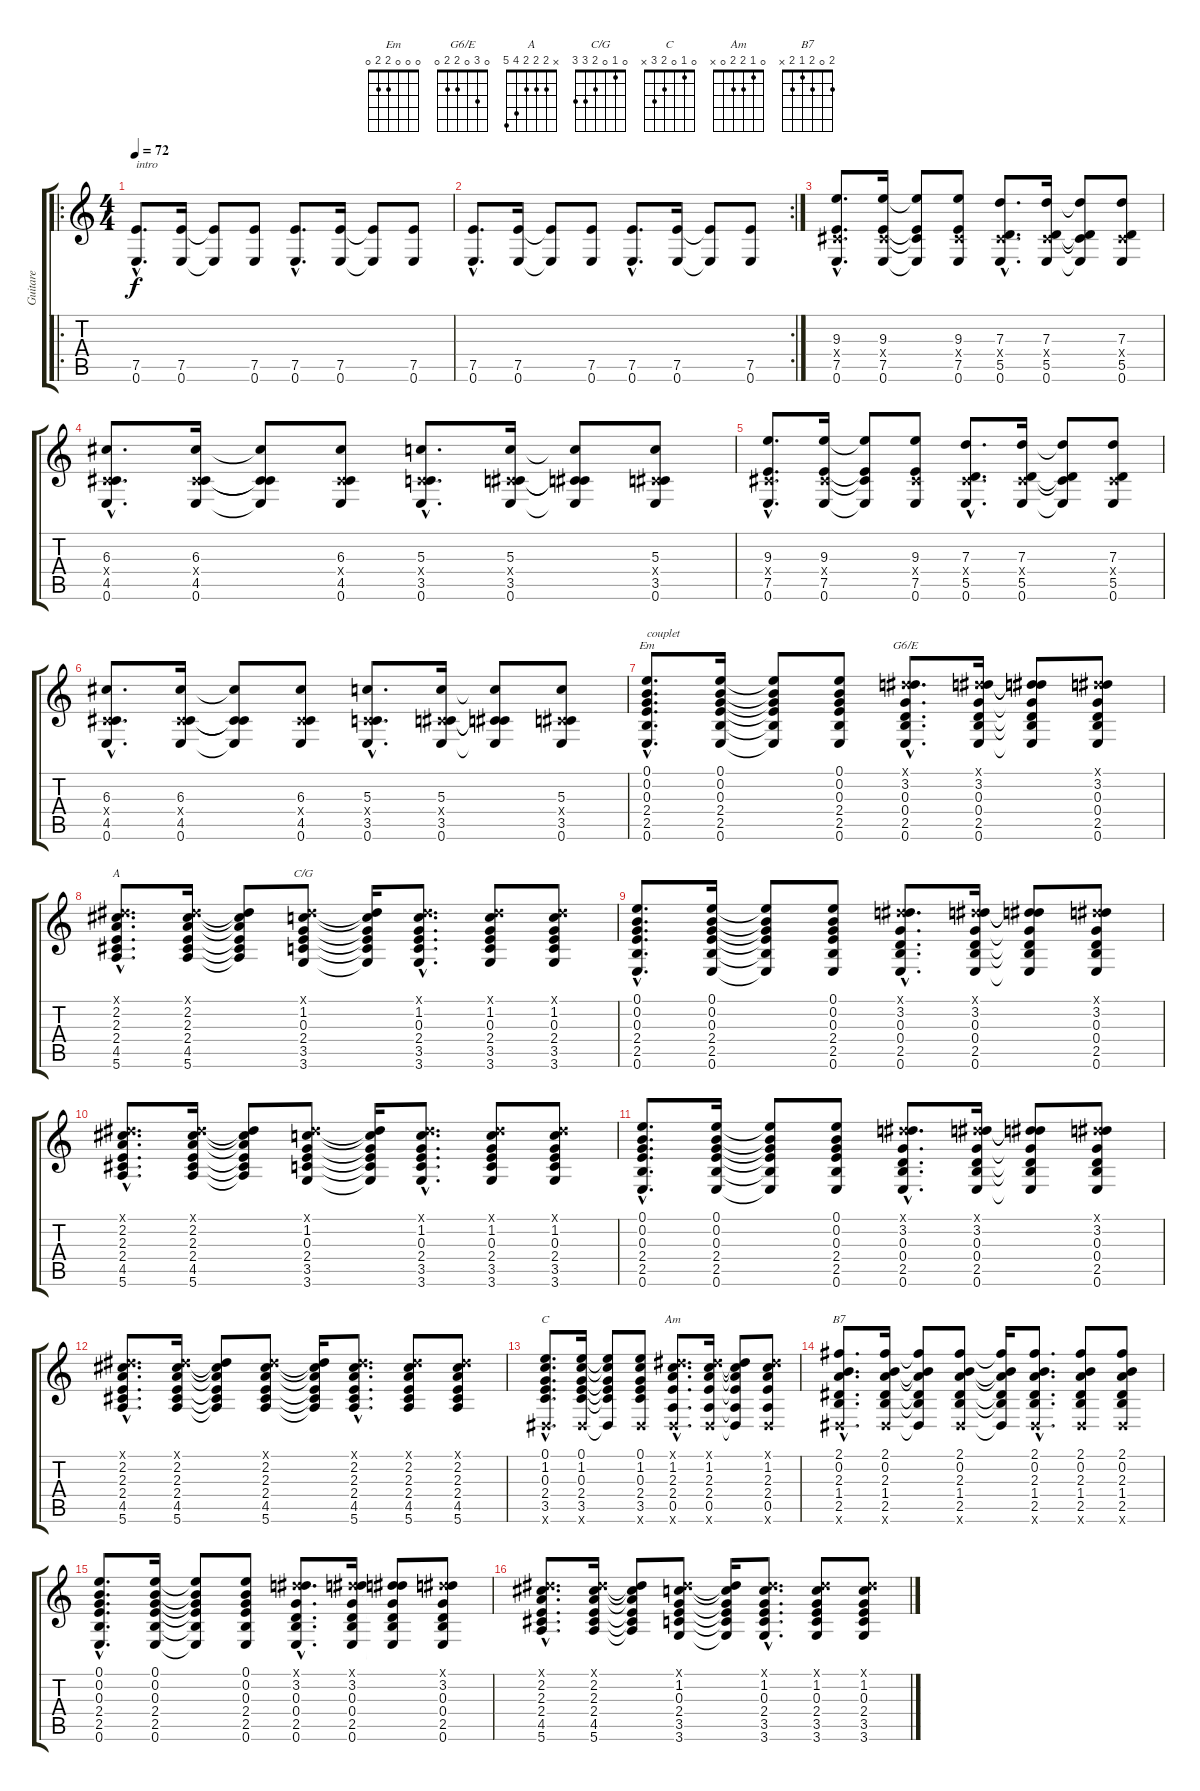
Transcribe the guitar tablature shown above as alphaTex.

\track ("Guitare" "Guitare") {instrument acousticguitarsteel}
\staff {score tabs}
\tuning (E4 B3 G3 D3 A2 E2) {hide}
\chord ("Em" 0 0 0 2 2 0)
\chord ("G6/E" 0 3 0 2 2 0)
\chord ("A" x 2 2 2 4 5)
\chord ("C/G" 0 1 0 2 3 3)
\chord ("C" 0 1 0 2 3 x)
\chord ("Am" 0 1 2 2 0 x)
\chord ("B7" 2 0 2 1 2 x)
\ro
\ts (4 4)
\tempo 72
\clef g2
\ks c
(7.5{hac} 0.6{hac}).8{d txt "intro" dy f instrument acousticguitarsteel} (7.5 0.6).16 (7.5{t} 0.6{t}).8 (7.5 0.6).8 (7.5{hac} 0.6{hac}).8{d} (7.5 0.6).16 (7.5{t} 0.6{t}).8 (7.5 0.6).8 |
\rc 2
(7.5{hac} 0.6{hac}).8{d} (7.5 0.6).16 (7.5{t} 0.6{t}).8 (7.5 0.6).8 (7.5{hac} 0.6{hac}).8{d} (7.5 0.6).16 (7.5{t} 0.6{t}).8 (7.5 0.6).8 |
(9.3{hac} -1.4{hac x} 7.5{hac} 0.6{hac}).8{d} (9.3 -1.4{x} 7.5 0.6).16 (9.3{t} -1.4{t} 7.5{t} 0.6{t}).8 (9.3 -1.4{x} 7.5 0.6).8 (7.3{hac} -1.4{hac x} 5.5{hac} 0.6{hac}).8{d} (7.3 -1.4{x} 5.5 0.6).16 (7.3{t} -1.4{t} 5.5{t} 0.6{t}).8 (7.3 -1.4{x} 5.5 0.6).8 |
(6.3{hac} -1.4{hac x} 4.5{hac} 0.6{hac}).8{d} (6.3 -1.4{x} 4.5 0.6).16 (6.3{t} -1.4{t} 4.5{t} 0.6{t}).8 (6.3 -1.4{x} 4.5 0.6).8 (5.3{hac} -1.4{hac x} 3.5{hac} 0.6{hac}).8{d} (5.3 -1.4{x} 3.5 0.6).16 (5.3{t} -1.4{t} 3.5{t} 0.6{t}).8 (5.3 -1.4{x} 3.5 0.6).8 |
(9.3{hac} -1.4{hac x} 7.5{hac} 0.6{hac}).8{d} (9.3 -1.4{x} 7.5 0.6).16 (9.3{t} -1.4{t} 7.5{t} 0.6{t}).8 (9.3 -1.4{x} 7.5 0.6).8 (7.3{hac} -1.4{hac x} 5.5{hac} 0.6{hac}).8{d} (7.3 -1.4{x} 5.5 0.6).16 (7.3{t} -1.4{t} 5.5{t} 0.6{t}).8 (7.3 -1.4{x} 5.5 0.6).8 |
(6.3{hac} -1.4{hac x} 4.5{hac} 0.6{hac}).8{d} (6.3 -1.4{x} 4.5 0.6).16 (6.3{t} -1.4{t} 4.5{t} 0.6{t}).8 (6.3 -1.4{x} 4.5 0.6).8 (5.3{hac} -1.4{hac x} 3.5{hac} 0.6{hac}).8{d} (5.3 -1.4{x} 3.5 0.6).16 (5.3{t} -1.4{t} 3.5{t} 0.6{t}).8 (5.3 -1.4{x} 3.5 0.6).8 |
(0.1{hac} 0.2{hac} 0.3{hac} 2.4{hac} 2.5{hac} 0.6{hac}).8{d ch "Em" txt "couplet"} (0.1 0.2 0.3 2.4 2.5 0.6).16 (0.1{t} 0.2{t} 0.3{t} 2.4{t} 2.5{t} 0.6{t}).8 (0.1 0.2 0.3 2.4 2.5 0.6).8 (-1.1{hac x} 3.2{hac} 0.3{hac} 0.4{hac} 2.5{hac} 0.6{hac}).8{d ch "G6/E"} (-1.1{x} 3.2 0.3 0.4 2.5 0.6).16 (-1.1{t} 3.2{t} 0.3{t} 0.4{t} 2.5{t} 0.6{t}).8 (-1.1{x} 3.2 0.3 0.4 2.5 0.6).8 |
(-1.1{hac x} 2.2{hac} 2.3{hac} 2.4{hac} 4.5{hac} 5.6{hac}).8{d ch "A"} (-1.1{x} 2.2 2.3 2.4 4.5 5.6).16 (-1.1{t} 2.2{t} 2.3{t} 2.4{t} 4.5{t} 5.6{t}).8 (-1.1{x} 1.2 0.3 2.4 3.5 3.6).8{ch "C/G"} (-1.1{t} 1.2{t} 0.3{t} 2.4{t} 3.5{t} 3.6{t}).16 (-1.1{hac x} 1.2{hac} 0.3{hac} 2.4{hac} 3.5{hac} 3.6{hac}).8{d} (-1.1{x} 1.2 0.3 2.4 3.5 3.6).8 (-1.1{x} 1.2 0.3 2.4 3.5 3.6).8 |
(0.1{hac} 0.2{hac} 0.3{hac} 2.4{hac} 2.5{hac} 0.6{hac}).8{d} (0.1 0.2 0.3 2.4 2.5 0.6).16 (0.1{t} 0.2{t} 0.3{t} 2.4{t} 2.5{t} 0.6{t}).8 (0.1 0.2 0.3 2.4 2.5 0.6).8 (-1.1{hac x} 3.2{hac} 0.3{hac} 0.4{hac} 2.5{hac} 0.6{hac}).8{d} (-1.1{x} 3.2 0.3 0.4 2.5 0.6).16 (-1.1{t} 3.2{t} 0.3{t} 0.4{t} 2.5{t} 0.6{t}).8 (-1.1{x} 3.2 0.3 0.4 2.5 0.6).8 |
(-1.1{hac x} 2.2{hac} 2.3{hac} 2.4{hac} 4.5{hac} 5.6{hac}).8{d} (-1.1{x} 2.2 2.3 2.4 4.5 5.6).16 (-1.1{t} 2.2{t} 2.3{t} 2.4{t} 4.5{t} 5.6{t}).8 (-1.1{x} 1.2 0.3 2.4 3.5 3.6).8 (-1.1{t} 1.2{t} 0.3{t} 2.4{t} 3.5{t} 3.6{t}).16 (-1.1{hac x} 1.2{hac} 0.3{hac} 2.4{hac} 3.5{hac} 3.6{hac}).8{d} (-1.1{x} 1.2 0.3 2.4 3.5 3.6).8 (-1.1{x} 1.2 0.3 2.4 3.5 3.6).8 |
(0.1{hac} 0.2{hac} 0.3{hac} 2.4{hac} 2.5{hac} 0.6{hac}).8{d} (0.1 0.2 0.3 2.4 2.5 0.6).16 (0.1{t} 0.2{t} 0.3{t} 2.4{t} 2.5{t} 0.6{t}).8 (0.1 0.2 0.3 2.4 2.5 0.6).8 (-1.1{hac x} 3.2{hac} 0.3{hac} 0.4{hac} 2.5{hac} 0.6{hac}).8{d} (-1.1{x} 3.2 0.3 0.4 2.5 0.6).16 (-1.1{t} 3.2{t} 0.3{t} 0.4{t} 2.5{t} 0.6{t}).8 (-1.1{x} 3.2 0.3 0.4 2.5 0.6).8 |
(-1.1{hac x} 2.2{hac} 2.3{hac} 2.4{hac} 4.5{hac} 5.6{hac}).8{d} (-1.1{x} 2.2 2.3 2.4 4.5 5.6).16 (-1.1{t} 2.2{t} 2.3{t} 2.4{t} 4.5{t} 5.6{t}).8 (-1.1{x} 2.2 2.3 2.4 4.5 5.6).8 (-1.1{t} 2.2{t} 2.3{t} 2.4{t} 4.5{t} 5.6{t}).16 (-1.1{hac x} 2.2{hac} 2.3{hac} 2.4{hac} 4.5{hac} 5.6{hac}).8{d} (-1.1{x} 2.2 2.3 2.4 4.5 5.6).8 (-1.1{x} 2.2 2.3 2.4 4.5 5.6).8 |
(0.1{hac} 1.2{hac} 0.3{hac} 2.4{hac} 3.5{hac} -1.6{hac x}).8{d ch "C"} (0.1 1.2 0.3 2.4 3.5 -1.6{x}).16 (0.1{t} 1.2{t} 0.3{t} 2.4{t} 3.5{t} -1.6{t}).8 (0.1 1.2 0.3 2.4 3.5 -1.6{x}).8 (-1.1{hac x} 1.2{hac} 2.3{hac} 2.4{hac} 0.5{hac} -1.6{hac x}).8{d ch "Am"} (-1.1{x} 1.2 2.3 2.4 0.5 -1.6{x}).16 (-1.1{t} 1.2{t} 2.3{t} 2.4{t} 0.5{t} -1.6{t}).8 (-1.1{x} 1.2 2.3 2.4 0.5 -1.6{x}).8 |
(2.1{hac} 0.2{hac} 2.3{hac} 1.4{hac} 2.5{hac} -1.6{hac x}).8{d ch "B7"} (2.1 0.2 2.3 1.4 2.5 -1.6{x}).16 (2.1{t} 0.2{t} 2.3{t} 1.4{t} 2.5{t} -1.6{t}).8 (2.1 0.2 2.3 1.4 2.5 -1.6{x}).8 (2.1{t} 0.2{t} 2.3{t} 1.4{t} 2.5{t} -1.6{t}).16 (2.1{hac} 0.2{hac} 2.3{hac} 1.4{hac} 2.5{hac} -1.6{hac x}).8{d} (2.1 0.2 2.3 1.4 2.5 -1.6{x}).8 (2.1 0.2 2.3 1.4 2.5 -1.6{x}).8 |
(0.1{hac} 0.2{hac} 0.3{hac} 2.4{hac} 2.5{hac} 0.6{hac}).8{d} (0.1 0.2 0.3 2.4 2.5 0.6).16 (0.1{t} 0.2{t} 0.3{t} 2.4{t} 2.5{t} 0.6{t}).8 (0.1 0.2 0.3 2.4 2.5 0.6).8 (-1.1{hac x} 3.2{hac} 0.3{hac} 0.4{hac} 2.5{hac} 0.6{hac}).8{d} (-1.1{x} 3.2 0.3 0.4 2.5 0.6).16 (-1.1{t} 3.2{t} 0.3{t} 0.4{t} 2.5{t} 0.6{t}).8 (-1.1{x} 3.2 0.3 0.4 2.5 0.6).8 |
(-1.1{hac x} 2.2{hac} 2.3{hac} 2.4{hac} 4.5{hac} 5.6{hac}).8{d} (-1.1{x} 2.2 2.3 2.4 4.5 5.6).16 (-1.1{t} 2.2{t} 2.3{t} 2.4{t} 4.5{t} 5.6{t}).8 (-1.1{x} 1.2 0.3 2.4 3.5 3.6).8 (-1.1{t} 1.2{t} 0.3{t} 2.4{t} 3.5{t} 3.6{t}).16 (-1.1{hac x} 1.2{hac} 0.3{hac} 2.4{hac} 3.5{hac} 3.6{hac}).8{d} (-1.1{x} 1.2 0.3 2.4 3.5 3.6).8 (-1.1{x} 1.2 0.3 2.4 3.5 3.6).8
